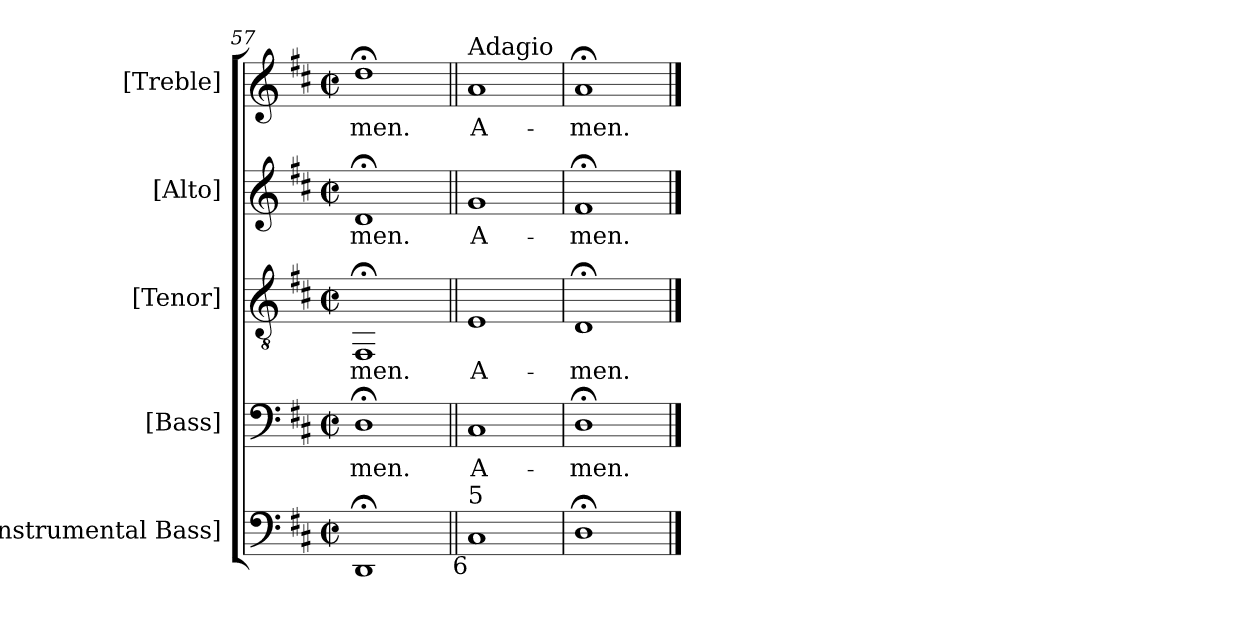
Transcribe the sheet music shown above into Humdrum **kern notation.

**kern	**kern	**text	**kern	**text	**kern	**text	**kern	**text
*part5	*part4	*part4	*part3	*part3	*part2	*part2	*part1	*part1
*staff5	*staff4	*staff4	*staff3	*staff3	*staff2	*staff2	*staff1	*staff1
*I"[Instrumental Bass]	*I"[Bass]	*	*I"[Tenor]	*	*I"[Alto]	*	*I"[Treble]	*
*	*I'B.	*	*I'T.	*	*I'A.	*	*	*
*clefF4	*clefF4	*	*clefGv2	*	*clefG2	*	*clefG2	*
*k[f#c#]	*k[f#c#]	*	*k[f#c#]	*	*k[f#c#]	*	*k[f#c#]	*
*D:	*D:	*	*D:	*	*D:	*	*D:	*
*M2/2	*M2/2	*	*M2/2	*	*M2/2	*	*M2/2	*
*met(c|)	*met(c|)	*	*met(c|)	*	*met(c|)	*	*met(c|)	*
=57	=57	=57	=57	=57	=57	=57	=57	=57
!	!	!LO:LY:b:color=#000000	!	!	!	!	!	!
!	!	!	!	!LO:LY:b:color=#000000	!	!	!	!
!	!	!	!	!	!	!LO:LY:b:color=#000000	!	!
!	!	!	!	!	!	!	!	!LO:LY:b:color=#000000
1DD;i	1D;i	-men.	1FF#;i	-men.	1d;i	-men.	1dd;i	-men.
=58||	=58||	=58||	=58||	=58||	=58||	=58||	=58||	=58||
!	!	!LO:LY:b:color=#000000	!	!	!	!	!	!
!	!	!	!	!LO:LY:b:color=#000000	!	!	!	!
!	!	!	!	!	!	!LO:LY:b:color=#000000	!	!
!	!	!	!	!	!	!	!LO:TX:a:t=Adagio	!
!LO:TX:b:rj:t=6	!	!	!	!	!	!	!	!
!LO:TX:t=5	!	!	!	!	!	!	!	!
!	!	!	!	!	!	!	!	!LO:LY:b:color=#000000
1C#i	1C#i	A-	1Ei	A-	1gi	A-	1ai	A-
=59	=59	=59	=59	=59	=59	=59	=59	=59
!	!	!LO:LY:b:color=#000000	!	!	!	!	!	!
!	!	!	!	!LO:LY:b:color=#000000	!	!	!	!
!	!	!	!	!	!	!LO:LY:b:color=#000000	!	!
!	!	!	!	!	!	!	!	!LO:LY:b:color=#000000
1D;i	1D;i	-men.	1D;i	-men.	1f#;i	-men.	1a;i	-men.
==	==	==	==	==	==	==	==	==
*-	*-	*-	*-	*-	*-	*-	*-	*-
